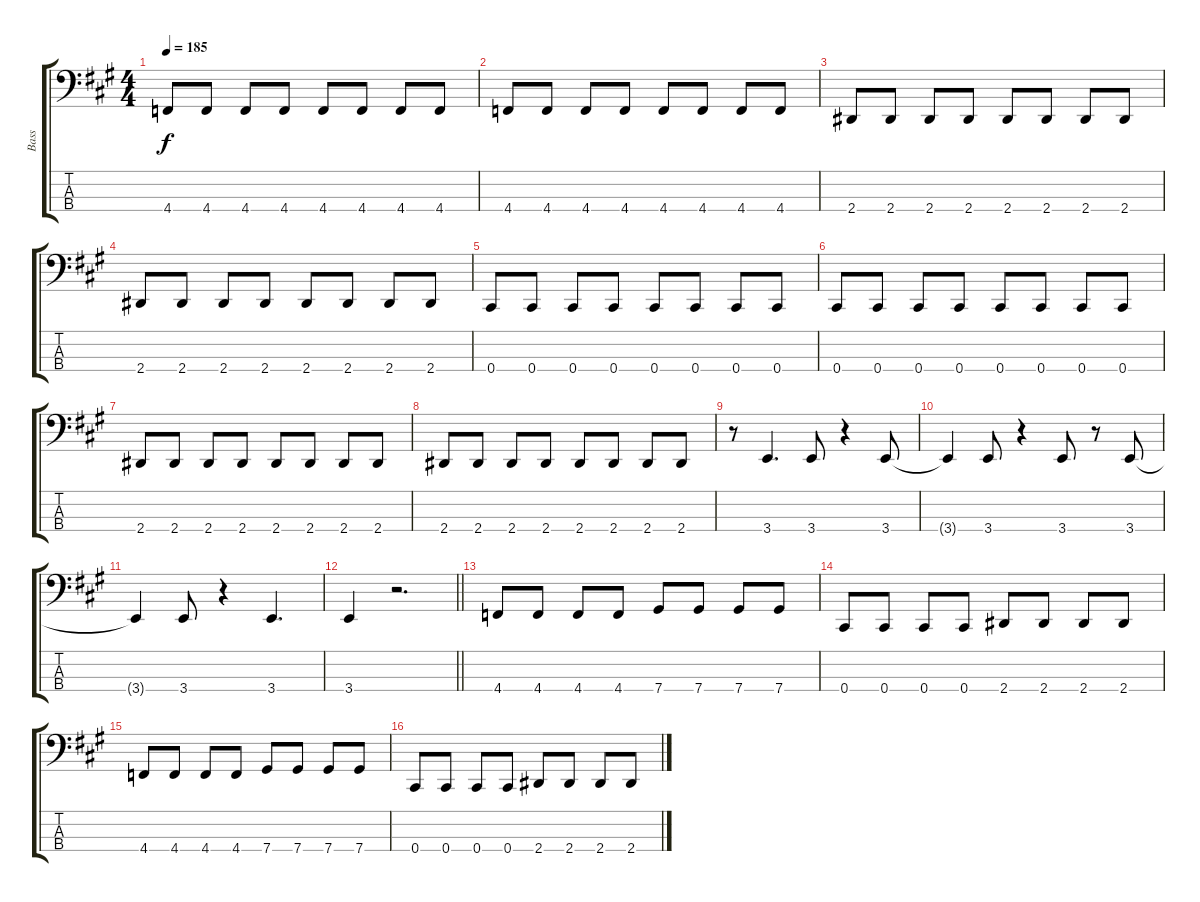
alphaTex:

\track ("Bass" "Bass") {instrument electricbasspick}
\staff {score tabs}
\tuning (Gb2 Db2 Ab1 Db1) {hide}
\ts (4 4)
\tempo 185
\clef f4
\ks f#minor
4.4.8{dy f} 4.4.8 4.4.8 4.4.8 4.4.8 4.4.8 4.4.8 4.4.8 |
4.4.8 4.4.8 4.4.8 4.4.8 4.4.8 4.4.8 4.4.8 4.4.8 |
2.4.8 2.4.8 2.4.8 2.4.8 2.4.8 2.4.8 2.4.8 2.4.8 |
2.4.8 2.4.8 2.4.8 2.4.8 2.4.8 2.4.8 2.4.8 2.4.8 |
0.4.8 0.4.8 0.4.8 0.4.8 0.4.8 0.4.8 0.4.8 0.4.8 |
0.4.8 0.4.8 0.4.8 0.4.8 0.4.8 0.4.8 0.4.8 0.4.8 |
2.4.8 2.4.8 2.4.8 2.4.8 2.4.8 2.4.8 2.4.8 2.4.8 |
2.4.8 2.4.8 2.4.8 2.4.8 2.4.8 2.4.8 2.4.8 2.4.8 |
r.8 3.4.4{d} 3.4.8 r.4 3.4.8 |
3.4{t}.4 3.4.8 r.4 3.4.8 r.8 3.4.8 |
3.4{t}.4 3.4.8 r.4 3.4.4{d} |
\barLineRight lightlight
3.4.4 r.2{d} |
4.4.8 4.4.8 4.4.8 4.4.8 7.4.8 7.4.8 7.4.8 7.4.8 |
0.4.8 0.4.8 0.4.8 0.4.8 2.4.8 2.4.8 2.4.8 2.4.8 |
4.4.8 4.4.8 4.4.8 4.4.8 7.4.8 7.4.8 7.4.8 7.4.8 |
0.4.8 0.4.8 0.4.8 0.4.8 2.4.8 2.4.8 2.4.8 2.4.8
